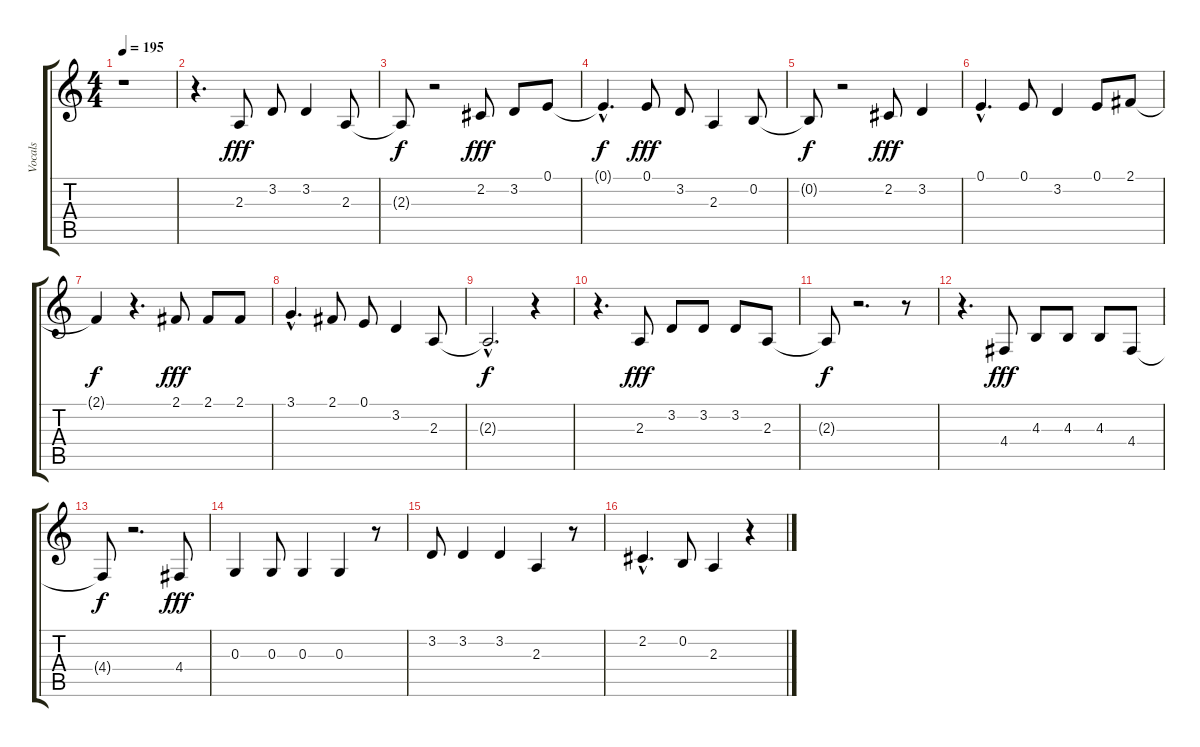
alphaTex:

\track ("Vocals" "Vocals") {instrument lead6voice}
\staff {score tabs}
\tuning (E4 B3 G3 D3 A2 E2) {hide}
\ts (4 4)
\tempo 195
\clef g2
\ks c
r.1{dy fff} |
r.4{d} 2.3.8 3.2.8 3.2.4 2.3.8 |
2.3{t}.8{dy f} r.2 2.2.8{dy fff} 3.2.8 0.1.8 |
0.1{hac t}.4{d dy f} 0.1.8{dy fff} 3.2.8 2.3.4 0.2.8 |
0.2{t}.8{dy f} r.2 2.2.8{dy fff} 3.2.4 |
0.1{hac}.4{d} 0.1.8 3.2.4 0.1.8 2.1.8 |
2.1{t}.4{dy f} r.4{d} 2.1.8{dy fff} 2.1.8 2.1.8 |
3.1{hac}.4{d} 2.1.8 0.1.8 3.2.4 2.3.8 |
2.3{hac t}.2{d dy f} r.4 |
r.4{d} 2.3.8{dy fff} 3.2.8 3.2.8 3.2.8 2.3.8 |
2.3{t}.8{dy f} r.2{d} r.8 |
r.4{d} 4.4.8{dy fff} 4.3.8 4.3.8 4.3.8 4.4.8 |
4.4{t}.8{dy f} r.2{d} 4.4.8{dy fff} |
0.3.4 0.3.8 0.3.4 0.3.4 r.8 |
3.2.8 3.2.4 3.2.4 2.3.4 r.8 |
2.2{hac}.4{d} 0.2.8 2.3.4 r.4
